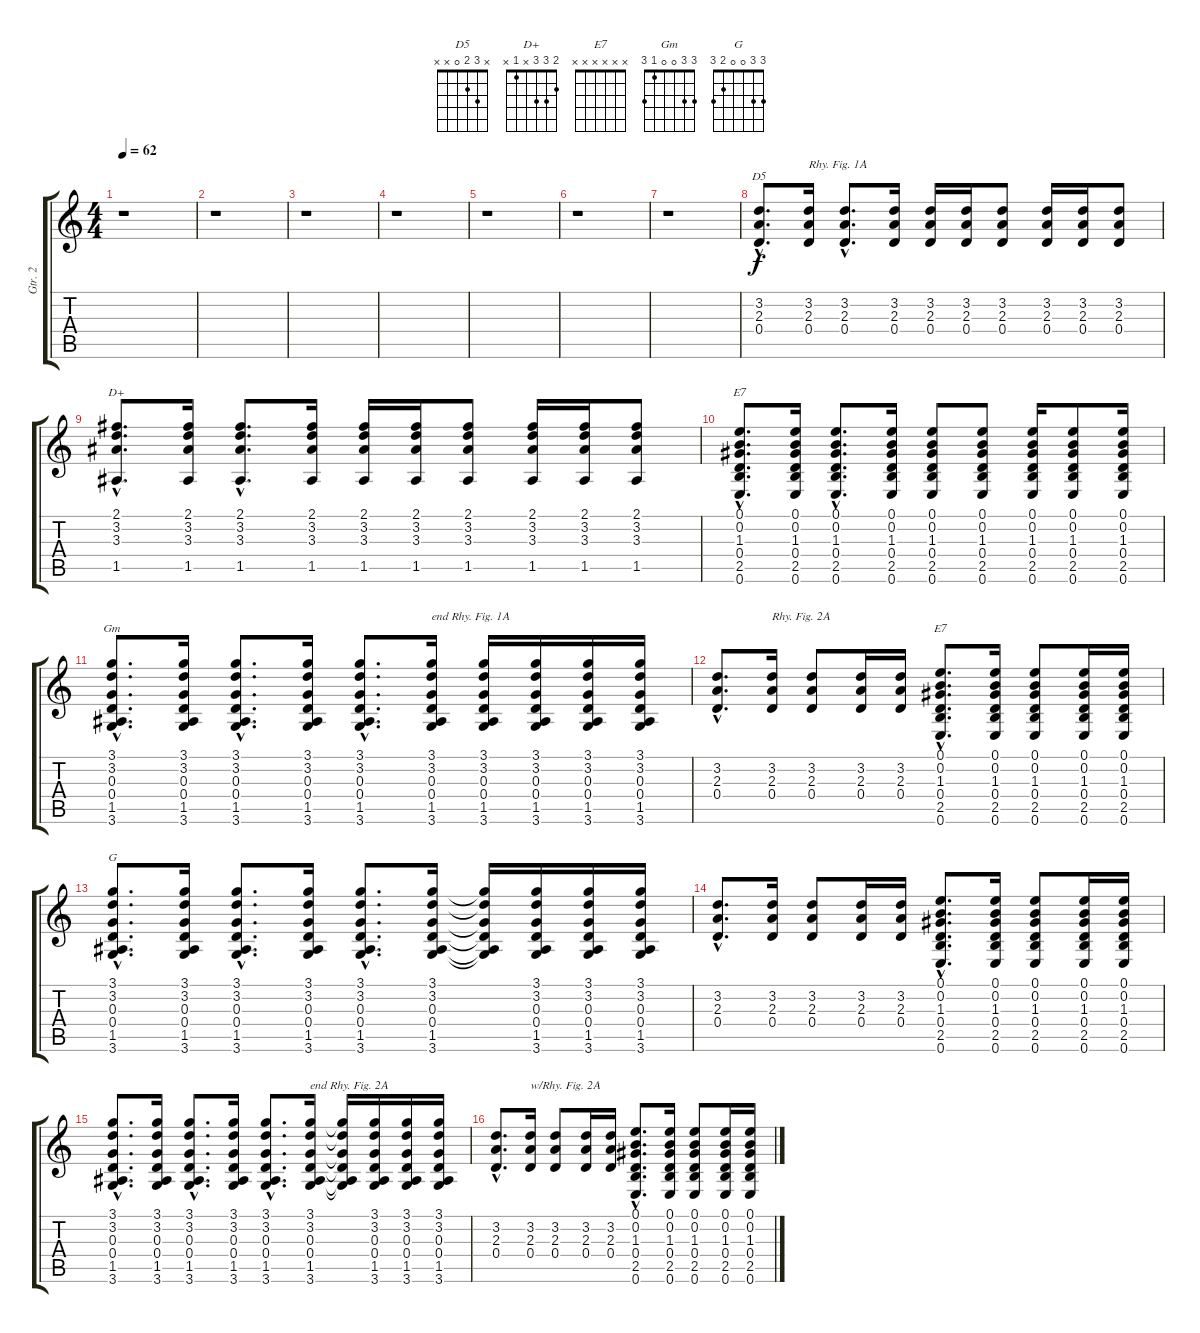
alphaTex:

\track ("Gtr. 2" "Gtr. 2") {instrument acousticguitarsteel}
\staff {score tabs}
\tuning (E4 B3 G3 D3 A2 E2) {hide}
\chord ("D5" x 3 2 0 x x)
\chord ("D+" 2 3 3 x 1 x)
\chord ("E7" 0 0 1 0 2 0)
\chord ("Gm" 3 3 0 0 1 3)
\chord ("E7" x x x x x x) {firstfret 0}
\chord ("G" 3 3 0 0 2 3)
\ts (4 4)
\tempo 62
\clef g2
\ks c
r.1{dy f instrument acousticguitarsteel} |
r.1 |
r.1 |
r.1 |
r.1 |
r.1 |
r.1 |
(3.2{hac} 2.3{hac} 0.4{hac}).8{d ch "D5"} (3.2 2.3 0.4).16{txt "Rhy. Fig. 1A"} (3.2{hac} 2.3{hac} 0.4{hac}).8{d} (3.2 2.3 0.4).16 (3.2 2.3 0.4).16 (3.2 2.3 0.4).16 (3.2 2.3 0.4).8 (3.2 2.3 0.4).16 (3.2 2.3 0.4).16 (3.2 2.3 0.4).8 |
(2.1{hac} 3.2{hac} 3.3{hac} 1.5{hac}).8{d ch "D+"} (2.1 3.2 3.3 1.5).16 (2.1{hac} 3.2{hac} 3.3{hac} 1.5{hac}).8{d} (2.1 3.2 3.3 1.5).16 (2.1 3.2 3.3 1.5).16 (2.1 3.2 3.3 1.5).16 (2.1 3.2 3.3 1.5).8 (2.1 3.2 3.3 1.5).16 (2.1 3.2 3.3 1.5).16 (2.1 3.2 3.3 1.5).8 |
(0.1{hac} 0.2{hac} 1.3{hac} 0.4{hac} 2.5{hac} 0.6{hac}).8{d ch "E7"} (0.1 0.2 1.3 0.4 2.5 0.6).16 (0.1{hac} 0.2{hac} 1.3{hac} 0.4{hac} 2.5{hac} 0.6{hac}).8{d} (0.1 0.2 1.3 0.4 2.5 0.6).16 (0.1 0.2 1.3 0.4 2.5 0.6).8 (0.1 0.2 1.3 0.4 2.5 0.6).8 (0.1 0.2 1.3 0.4 2.5 0.6).16 (0.1 0.2 1.3 0.4 2.5 0.6).8 (0.1 0.2 1.3 0.4 2.5 0.6).16 |
(3.1{hac} 3.2{hac} 0.3{hac} 0.4{hac} 1.5{hac} 3.6{hac}).8{d ch "Gm"} (3.1 3.2 0.3 0.4 1.5 3.6).16 (3.1{hac} 3.2{hac} 0.3{hac} 0.4{hac} 1.5{hac} 3.6{hac}).8{d} (3.1 3.2 0.3 0.4 1.5 3.6).16 (3.1{hac} 3.2{hac} 0.3{hac} 0.4{hac} 1.5{hac} 3.6{hac}).8{d} (3.1 3.2 0.3 0.4 1.5 3.6).16{txt "end Rhy. Fig. 1A"} (3.1 3.2 0.3 0.4 1.5 3.6).16 (3.1 3.2 0.3 0.4 1.5 3.6).16 (3.1 3.2 0.3 0.4 1.5 3.6).16 (3.1 3.2 0.3 0.4 1.5 3.6).16 |
(3.2{hac} 2.3{hac} 0.4{hac}).8{d} (3.2 2.3 0.4).16{txt "Rhy. Fig. 2A"} (3.2 2.3 0.4).8 (3.2 2.3 0.4).16 (3.2 2.3 0.4).16 (0.1{hac} 0.2{hac} 1.3{hac} 0.4{hac} 2.5{hac} 0.6{hac}).8{d ch "E7"} (0.1 0.2 1.3 0.4 2.5 0.6).16 (0.1 0.2 1.3 0.4 2.5 0.6).8 (0.1 0.2 1.3 0.4 2.5 0.6).16 (0.1 0.2 1.3 0.4 2.5 0.6).16 |
(3.1{hac} 3.2{hac} 0.3{hac} 0.4{hac} 1.5{hac} 3.6{hac}).8{d ch "G"} (3.1 3.2 0.3 0.4 1.5 3.6).16 (3.1{hac} 3.2{hac} 0.3{hac} 0.4{hac} 1.5{hac} 3.6{hac}).8{d} (3.1 3.2 0.3 0.4 1.5 3.6).16 (3.1{hac} 3.2{hac} 0.3{hac} 0.4{hac} 1.5{hac} 3.6{hac}).8{d} (3.1 3.2 0.3 0.4 1.5 3.6).16 (3.1{t} 3.2{t} 0.3{t} 0.4{t} 1.5{t} 3.6{t}).16 (3.1 3.2 0.3 0.4 1.5 3.6).16 (3.1 3.2 0.3 0.4 1.5 3.6).16 (3.1 3.2 0.3 0.4 1.5 3.6).16 |
(3.2{hac} 2.3{hac} 0.4{hac}).8{d} (3.2 2.3 0.4).16 (3.2 2.3 0.4).8 (3.2 2.3 0.4).16 (3.2 2.3 0.4).16 (0.1{hac} 0.2{hac} 1.3{hac} 0.4{hac} 2.5{hac} 0.6{hac}).8{d} (0.1 0.2 1.3 0.4 2.5 0.6).16 (0.1 0.2 1.3 0.4 2.5 0.6).8 (0.1 0.2 1.3 0.4 2.5 0.6).16 (0.1 0.2 1.3 0.4 2.5 0.6).16 |
(3.1{hac} 3.2{hac} 0.3{hac} 0.4{hac} 1.5{hac} 3.6{hac}).8{d} (3.1 3.2 0.3 0.4 1.5 3.6).16 (3.1{hac} 3.2{hac} 0.3{hac} 0.4{hac} 1.5{hac} 3.6{hac}).8{d} (3.1 3.2 0.3 0.4 1.5 3.6).16 (3.1{hac} 3.2{hac} 0.3{hac} 0.4{hac} 1.5{hac} 3.6{hac}).8{d} (3.1 3.2 0.3 0.4 1.5 3.6).16{txt "end Rhy. Fig. 2A"} (3.1{t} 3.2{t} 0.3{t} 0.4{t} 1.5{t} 3.6{t}).16 (3.1 3.2 0.3 0.4 1.5 3.6).16 (3.1 3.2 0.3 0.4 1.5 3.6).16 (3.1 3.2 0.3 0.4 1.5 3.6).16 |
(3.2{hac} 2.3{hac} 0.4{hac}).8{d} (3.2 2.3 0.4).16{txt "w/Rhy. Fig. 2A"} (3.2 2.3 0.4).8 (3.2 2.3 0.4).16 (3.2 2.3 0.4).16 (0.1{hac} 0.2{hac} 1.3{hac} 0.4{hac} 2.5{hac} 0.6{hac}).8{d} (0.1 0.2 1.3 0.4 2.5 0.6).16 (0.1 0.2 1.3 0.4 2.5 0.6).8 (0.1 0.2 1.3 0.4 2.5 0.6).16 (0.1 0.2 1.3 0.4 2.5 0.6).16
